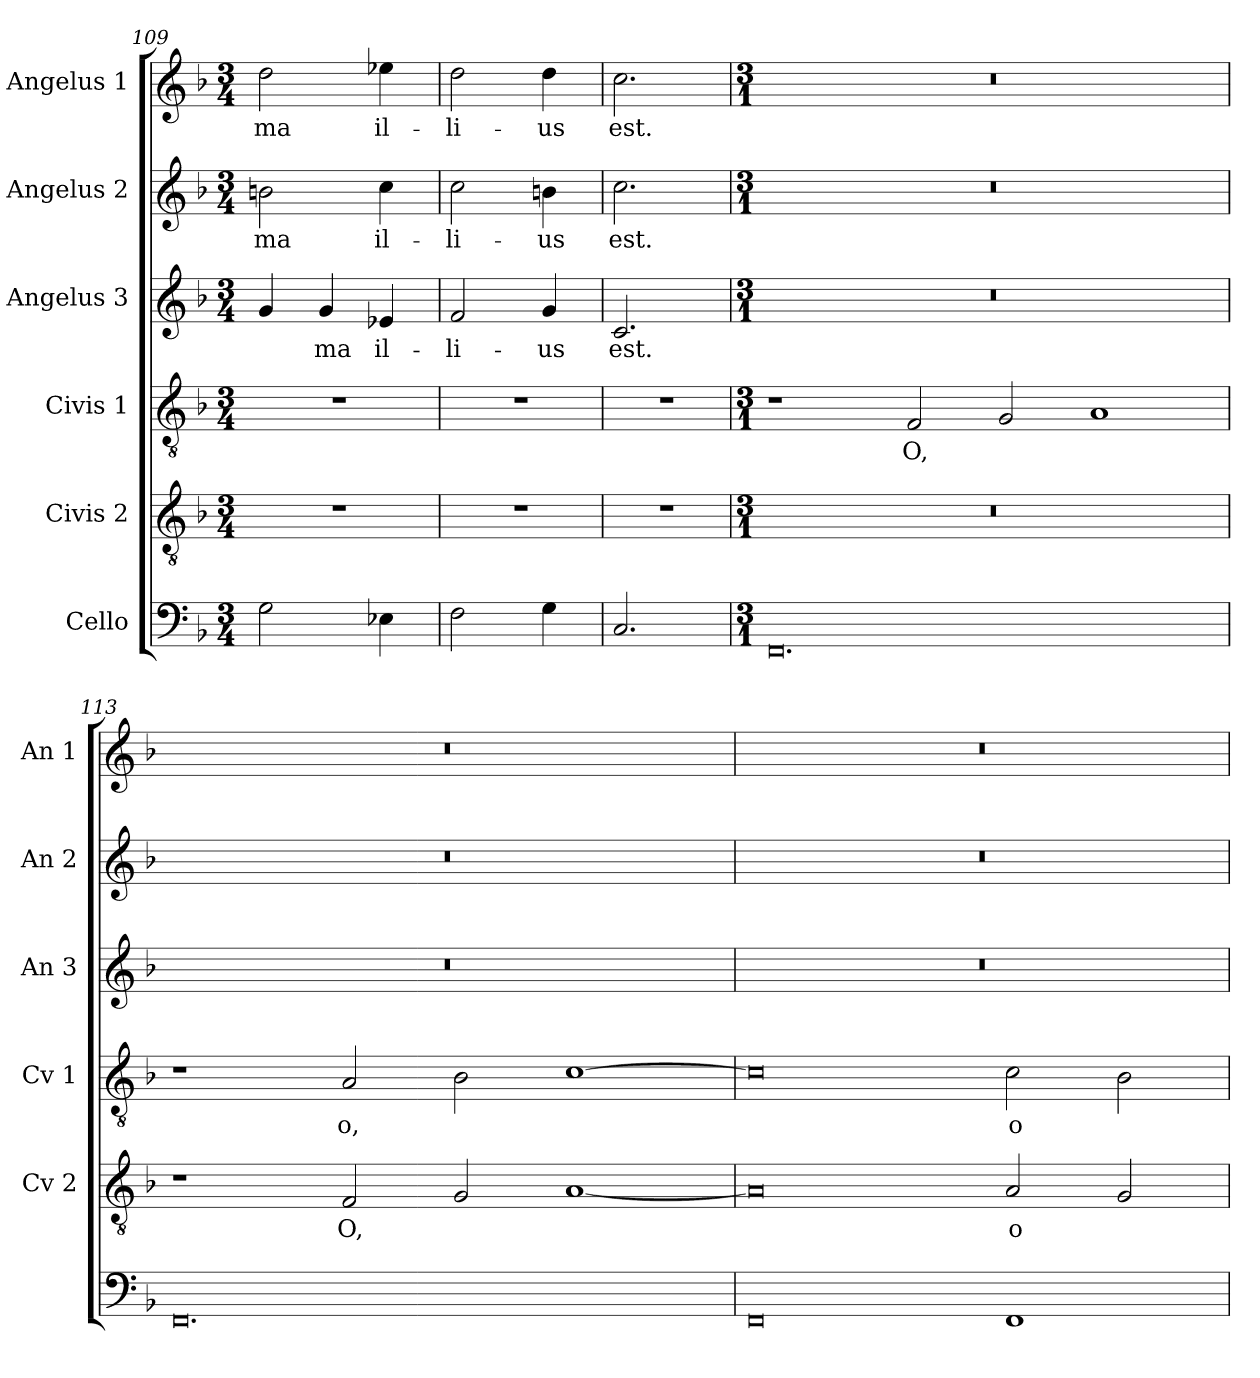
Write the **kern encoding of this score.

**kern	**kern	**text	**kern	**text	**kern	**text	**kern	**text	**kern	**text
*part6	*part5	*part5	*part4	*part4	*part3	*part3	*part2	*part2	*part1	*part1
*staff6	*staff5	*staff5	*staff4	*staff4	*staff3	*staff3	*staff2	*staff2	*staff1	*staff1
*I"Cello	*I"Civis 2	*	*I"Civis 1	*	*I"Angelus 3	*	*I"Angelus 2	*	*I"Angelus 1	*
*	*I'Cv 2	*	*I'Cv 1	*	*I'An 3	*	*I'An 2	*	*I'An 1	*
*clefF4	*clefGv2	*	*clefGv2	*	*clefG2	*	*clefG2	*	*clefG2	*
*k[b-]	*k[b-]	*	*k[b-]	*	*k[b-]	*	*k[b-]	*	*k[b-]	*
*F:	*F:	*	*F:	*	*F:	*	*F:	*	*F:	*
*M3/4	*M3/4	*	*M3/4	*	*M3/4	*	*M3/4	*	*M3/4	*
=109	=109	=109	=109	=109	=109	=109	=109	=109	=109	=109
!	!	!	!	!	!	!	!	!LO:LY:b	!	!
!	!	!	!	!	!	!	!	!	!	!LO:LY:b
2G\	2.r	.	2.r	.	4g/	.	2bn\	-ma	2dd\	-ma
!	!	!	!	!	!	!LO:LY:b	!	!	!	!
.	.	.	.	.	4g/	-ma	.	.	.	.
!	!	!	!	!	!	!LO:LY:b	!	!	!	!
!	!	!	!	!	!	!	!	!LO:LY:b	!	!
!	!	!	!	!	!	!	!	!	!	!LO:LY:b
4E-X\	.	.	.	.	4e-X/	il-	4cc\	il-	4ee-X\	il-
=110	=110	=110	=110	=110	=110	=110	=110	=110	=110	=110
!	!	!	!	!	!	!LO:LY:b	!	!	!	!
!	!	!	!	!	!	!	!	!LO:LY:b	!	!
!	!	!	!	!	!	!	!	!	!	!LO:LY:b
2F\	2.r	.	2.r	.	2f/	-li-	2cc\	-li-	2dd\	-li-
!	!	!	!	!	!	!LO:LY:b	!	!	!	!
!	!	!	!	!	!	!	!	!LO:LY:b	!	!
!	!	!	!	!	!	!	!	!	!	!LO:LY:b
4G\	.	.	.	.	4g/	-us	4bn\	-us	4dd\	-us
=111	=111	=111	=111	=111	=111	=111	=111	=111	=111	=111
!	!	!	!	!	!	!LO:LY:b	!	!	!	!
!	!	!	!	!	!	!	!	!LO:LY:b	!	!
!	!	!	!	!	!	!	!	!	!	!LO:LY:b
2.C/	2.r	.	2.r	.	2.c/	est.	2.cc\	est.	2.cc\	est.
!!LO:LB:g=z
=112	=112	=112	=112	=112	=112	=112	=112	=112	=112	=112
*M3/1	*M3/1	*	*M3/1	*	*M3/1	*	*M3/1	*	*M3/1	*
0.FF	0.r	.	1r	.	0.r	.	0.r	.	0.r	.
!	!	!	!	!LO:LY:b	!	!	!	!	!	!
.	.	.	2F/	O,	.	.	.	.	.	.
.	.	.	2G/	.	.	.	.	.	.	.
.	.	.	1A	.	.	.	.	.	.	.
=113	=113	=113	=113	=113	=113	=113	=113	=113	=113	=113
0.FF	1r	.	1r	.	0.r	.	0.r	.	0.r	.
!	!	!LO:LY:b	!	!	!	!	!	!	!	!
!	!	!	!	!LO:LY:b	!	!	!	!	!	!
.	2F/	O,	2A/	o,	.	.	.	.	.	.
.	2G/	.	2B-\	.	.	.	.	.	.	.
.	[1A	.	[1c	.	.	.	.	.	.	.
=114	=114	=114	=114	=114	=114	=114	=114	=114	=114	=114
0FF	0A]	.	0c]	.	0.r	.	0.r	.	0.r	.
!	!	!LO:LY:b	!	!	!	!	!	!	!	!
!	!	!	!	!LO:LY:b	!	!	!	!	!	!
1FF	2A/	o	2c\	o	.	.	.	.	.	.
.	2G/	.	2B-\	.	.	.	.	.	.	.
=	=	=	=	=	=	=	=	=	=	=
*-	*-	*-	*-	*-	*-	*-	*-	*-	*-	*-
